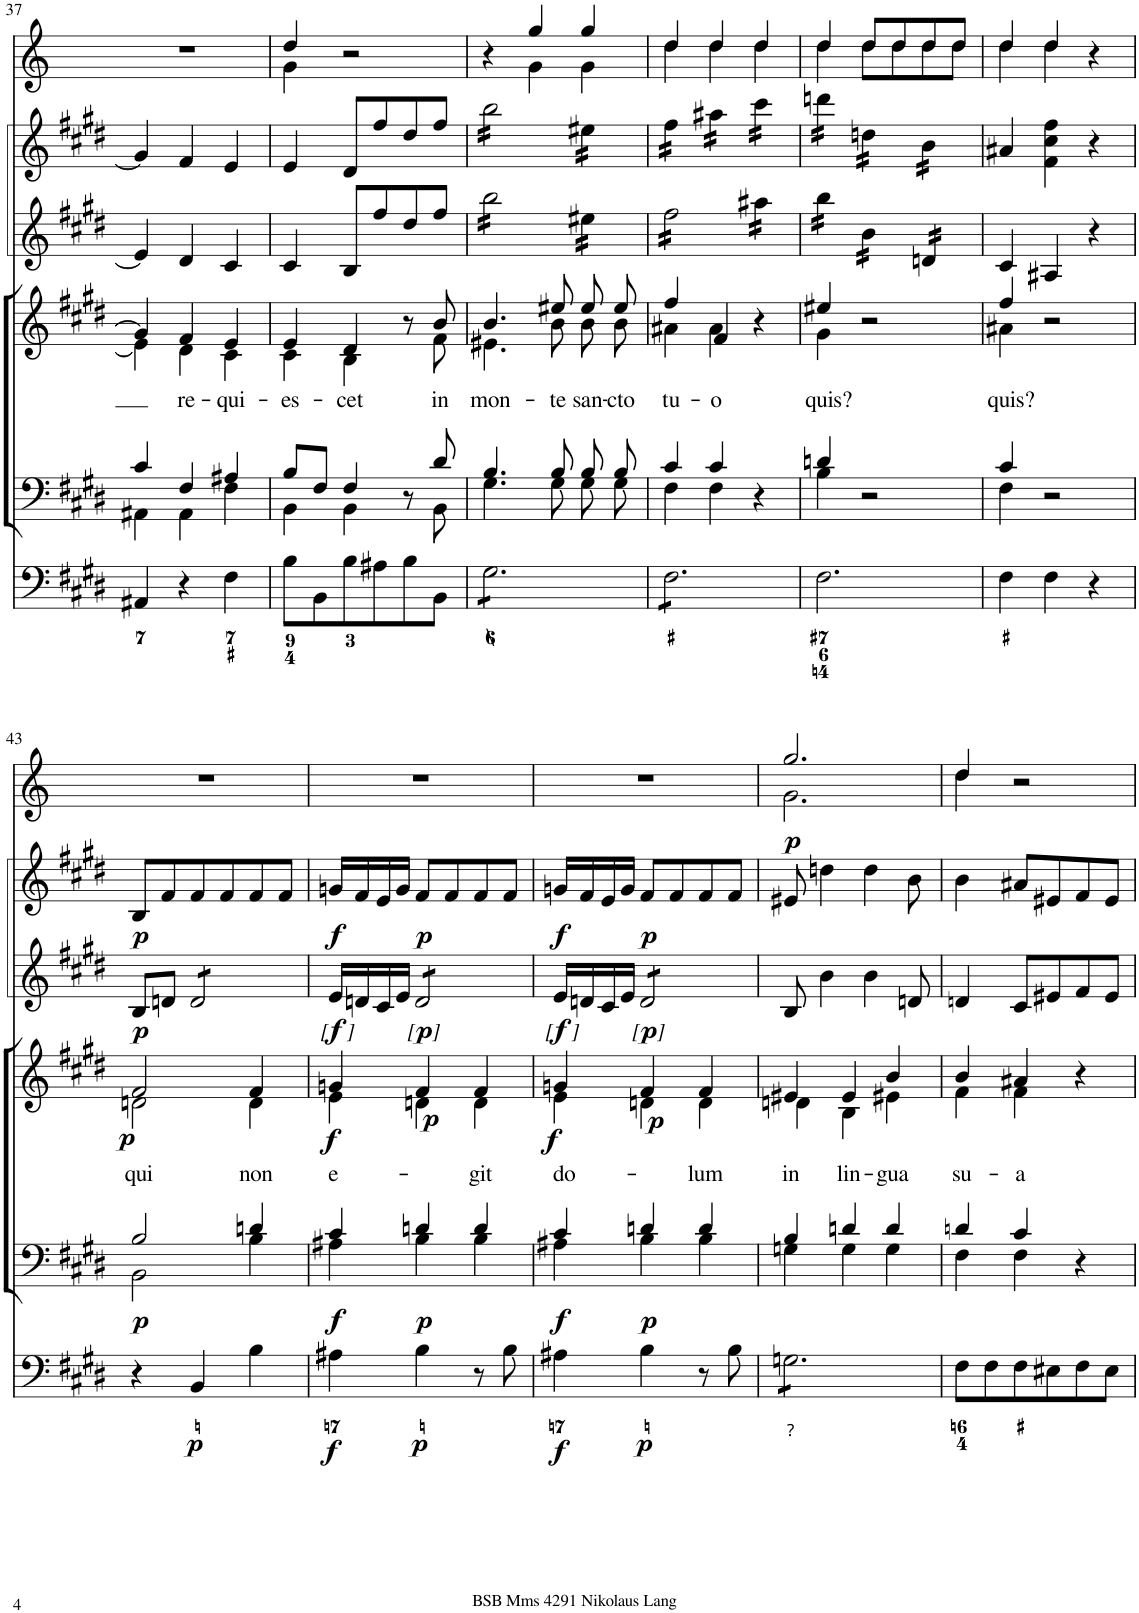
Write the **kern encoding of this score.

**kern	**dynam	**kern	**dynam	**kern	**text	**dynam	**kern	**dynam	**kern	**dynam	**kern	**dynam
*part6	*part6	*part5	*part5	*part4	*part4	*part4	*part3	*part3	*part2	*part2	*part1	*part1
*staff6	*staff6	*staff5	*staff5	*staff4	*staff4	*staff4	*staff3	*staff3	*staff2	*staff2	*staff1	*staff1
*I"Organ	*	*I"Voice	*	*I"Voice	*	*	*I"Violin	*	*I"Violin	*	*I"Corni in E	*
*	*	*	*	*	*	*	*I'Vln	*	*I'Vln	*	*	*
!!LO:PB:g=z
*clefF4	*	*clefF4	*	*clefG2	*	*	*clefG2	*	*clefG2	*	*clefG2	*
*	*	*	*	*	*	*	*	*	*	*	*Trd5c8	*
*k[f#c#g#d#]	*	*k[f#c#g#d#]	*	*k[f#c#g#d#]	*	*	*k[f#c#g#d#]	*	*k[f#c#g#d#]	*	*k[]	*
*M3/4	*	*M3/4	*	*M3/4	*	*	*M3/4	*	*M3/4	*	*M3/4	*
=37	=37	=37	=37	=37	=37	=37	=37	=37	=37	=37	=37	=37
*	*	*^	*	*^	*	*	*	*	*	*	*	*
4AA#X/	.	4c#/	4AA#X\	.	4g#/]	4e\]	.	.	4e/]	.	4g#/]	.	2.r	.
!	!	!	!	!	!	!	!LO:LY:b	!	!	!	!	!	!	!
4r	.	4F#/	4AA#\	.	4f#/	4d#\	re-	.	4d#/	.	4f#/	.	.	.
!	!	!	!	!	!	!	!LO:LY:b	!	!	!	!	!	!	!
4F#\	.	4A#X/	4F#\	.	4e/	4c#\	-qui-	.	4c#/	.	4e/	.	.	.
=38	=38	=38	=38	=38	=38	=38	=38	=38	=38	=38	=38	=38	=38	=38
!	!	!	!	!	!	!	!LO:LY:b	!	!	!	!	!	!	!
*	*	*	*	*	*	*	*	*	*	*	*	*	*^	*
8B\L	.	8B/L	4BB\	.	4e/	4c#\	-es-	.	4c#/	.	4e/	.	4dd/	4g\	.
8BB\	.	8F#/J	.	.	.	.	.	.	.	.	.	.	.	.	.
!	!	!	!	!	!	!	!LO:LY:b	!	!	!	!	!	!	!	!
8B\	.	4F#/	4BB\	.	4d#/	4B\	-cet	.	8B/L	.	8d#/L	.	2r	2ryy	.
8A#X\	.	.	.	.	.	.	.	.	8ff#/	.	8ff#/	.	.	.	.
8B\	.	8r	8ryy	.	8r	8ryy	.	.	8dd#/	.	8dd#/	.	.	.	.
!	!	!	!	!	!	!	!LO:LY:b	!	!	!	!	!	!	!	!
8BB\J	.	8d#/	8BB\	.	8b/	8f#\	in	.	8ff#/J	.	8ff#/J	.	.	.	.
=39	=39	=39	=39	=39	=39	=39	=39	=39	=39	=39	=39	=39	=39	=39	=39
!	!	!	!	!	!	!	!LO:LY:b	!	!	!	!	!	!	!	!
*tremolo	*	*	*	*	*	*	*	*	*	*	*	*	*	*	*
*	*	*	*	*	*	*	*	*	*tremolo	*	*	*	*	*	*
*	*	*	*	*	*	*	*	*	*	*	*tremolo	*	*	*	*
8G#\L	.	4.B/	4.G#\	.	4.b/	4.e#X\	mon-	.	16bb\LL	.	16bb\LL	.	4r	4ryy	.
.	.	.	.	.	.	.	.	.	16bb\	.	16bb\	.	.	.	.
8G#\	.	.	.	.	.	.	.	.	16bb\	.	16bb\	.	.	.	.
.	.	.	.	.	.	.	.	.	16bb\	.	16bb\	.	.	.	.
8G#\	.	.	.	.	.	.	.	.	16bb\	.	16bb\	.	4gg/	4g\	.
.	.	.	.	.	.	.	.	.	16bb\	.	16bb\	.	.	.	.
!	!	!	!	!	!	!	!LO:LY:b	!	!	!	!	!	!	!	!
8G#\	.	8B/	8G#\	.	8ee#X/	8b\	-te	.	16bb\	.	16bb\	.	.	.	.
.	.	.	.	.	.	.	.	.	16bb\JJ	.	16bb\JJ	.	.	.	.
!	!	!	!	!	!	!	!LO:LY:b	!	!	!	!	!	!	!	!
8G#\	.	8B/	8G#\	.	8ee#/L	8b\L	san-	.	16ee#X\LL	.	16ee#X\LL	.	4gg/	4g\	.
.	.	.	.	.	.	.	.	.	16ee#X\	.	16ee#X\	.	.	.	.
!	!	!	!	!	!	!	!LO:LY:b	!	!	!	!	!	!	!	!
8G#\J	.	8B/	8G#\	.	8ee#/J	8b\J	-cto	.	16ee#X\	.	16ee#X\	.	.	.	.
.	.	.	.	.	.	.	.	.	16ee#X\JJ	.	16ee#X\JJ	.	.	.	.
=40	=40	=40	=40	=40	=40	=40	=40	=40	=40	=40	=40	=40	=40	=40	=40
!	!	!	!	!	!	!	!LO:LY:b	!	!	!	!	!	!	!	!
8F#\L	.	4c#/	4F#\	.	4ff#/	4a#X\	tu-	.	16ff#\LL	.	16ff#\LL	.	4dd/	4dd\	.
.	.	.	.	.	.	.	.	.	16ff#\	.	16ff#\	.	.	.	.
8F#\	.	.	.	.	.	.	.	.	16ff#\	.	16ff#\	.	.	.	.
.	.	.	.	.	.	.	.	.	16ff#\	.	16ff#\JJ	.	.	.	.
!	!	!	!	!	!	!	!LO:LY:b	!	!	!	!	!	!	!	!
8F#\	.	4c#/	4F#\	.	4f#/	4a#\	-o	.	16ff#\	.	16aa#X\LL	.	4dd/	4dd\	.
.	.	.	.	.	.	.	.	.	16ff#\	.	16aa#X\	.	.	.	.
8F#\	.	.	.	.	.	.	.	.	16ff#\	.	16aa#X\	.	.	.	.
.	.	.	.	.	.	.	.	.	16ff#\JJ	.	16aa#X\JJ	.	.	.	.
8F#\	.	4r	4ryy	.	4r	4ryy	.	.	16aa#X\LL	.	16ccc#\LL	.	4dd/	4dd\	.
.	.	.	.	.	.	.	.	.	16aa#X\	.	16ccc#\	.	.	.	.
8F#\J	.	.	.	.	.	.	.	.	16aa#X\	.	16ccc#\	.	.	.	.
*Xtremolo	*	*	*	*	*	*	*	*	*	*	*	*	*	*	*
.	.	.	.	.	.	.	.	.	16aa#X\JJ	.	16ccc#\JJ	.	.	.	.
=41	=41	=41	=41	=41	=41	=41	=41	=41	=41	=41	=41	=41	=41	=41	=41
!	!	!	!	!	!	!	!LO:LY:b	!	!	!	!	!	!	!	!
2.F#\	.	4dn/	4B\	.	4ee#X/	4g#\	quis?	.	16bb\LL	.	16dddn\LL	.	4dd/	4dd\	.
.	.	.	.	.	.	.	.	.	16bb\	.	16dddn\	.	.	.	.
.	.	.	.	.	.	.	.	.	16bb\	.	16dddn\	.	.	.	.
.	.	.	.	.	.	.	.	.	16bb\JJ	.	16dddn\JJ	.	.	.	.
.	.	2r	2ryy	.	2r	2ryy	.	.	16b\LL	.	16ddn\LL	.	8dd/L	8dd\L	.
.	.	.	.	.	.	.	.	.	16b\	.	16ddn\	.	.	.	.
.	.	.	.	.	.	.	.	.	16b\	.	16ddn\	.	8dd/	8dd\	.
.	.	.	.	.	.	.	.	.	16b\JJ	.	16ddn\JJ	.	.	.	.
.	.	.	.	.	.	.	.	.	16dn/LL	.	16b\LL	.	8dd/	8dd\	.
.	.	.	.	.	.	.	.	.	16dn/	.	16b\	.	.	.	.
.	.	.	.	.	.	.	.	.	16dn/	.	16b\	.	8dd/J	8dd\J	.
.	.	.	.	.	.	.	.	.	16dn/JJ	.	16b\JJ	.	.	.	.
*	*	*	*	*	*	*	*	*	*	*	*Xtremolo	*	*	*	*
*	*	*	*	*	*	*	*	*	*Xtremolo	*	*	*	*	*	*
=42	=42	=42	=42	=42	=42	=42	=42	=42	=42	=42	=42	=42	=42	=42	=42
!	!	!	!	!	!	!	!LO:LY:b	!	!	!	!	!	!	!	!
4F#\	.	4c#/	4F#\	.	4ff#/	4a#X\	quis?	.	4c#/	.	4a#X/	.	4dd/	4dd\	.
4F#\	.	2r	2ryy	.	2r	2ryy	.	.	4A#X/	.	4f#\ 4cc#\ 4ff#\	.	4dd/	4dd\	.
4r	.	.	.	.	.	.	.	.	4r	.	4r	.	4r	4ryy	.
!!LO:LB:g=z
=43	=43	=43	=43	=43	=43	=43	=43	=43	=43	=43	=43	=43	=43	=43	=43
!	!	!	!	!LO:DY:b	!	!	!LO:LY:b	!LO:DY:b	!	!LO:DY:b	!	!LO:DY:b	!	!	!
*	*	*	*	*	*	*	*	*	*	*	*	*	*v	*v	*
4r	.	2B/	2BB\	p	2f#/	2dn\	qui	p	8B/L	p	8B/L	p	2.r	.
.	.	.	.	.	.	.	.	.	8dn/J	.	8f#/	.	.	.
!	!LO:DY:b	!	!	!	!	!	!	!	!	!	!	!	!	!
*	*	*	*	*	*	*	*	*	*tremolo	*	*	*	*	*
4BB/	p	.	.	.	.	.	.	.	8d/L	.	8f#/	.	.	.
.	.	.	.	.	.	.	.	.	8d/	.	8f#/	.	.	.
!	!	!	!	!	!	!	!LO:LY:b	!	!	!	!	!	!	!
4B\	.	4dn/	4B\	.	4f#/	4d\	non	.	8d/	.	8f#/	.	.	.
.	.	.	.	.	.	.	.	.	8d/J	.	8f#/J	.	.	.
*	*	*	*	*	*	*	*	*	*Xtremolo	*	*	*	*	*
=44	=44	=44	=44	=44	=44	=44	=44	=44	=44	=44	=44	=44	=44	=44
!	!LO:DY:b	!	!	!LO:DY:b	!	!	!LO:LY:b	!LO:DY:b	!	!LO:DY:b	!	!	!	!
!	!	!	!	!	!	!	!	!	!	!LO:DY:n=1:b	!	!	!	!
!	!	!	!	!	!	!	!	!	!	!LO:DY:n=2:b	!	!LO:DY:b	!	!
4A#X\	f	4c#/	4A#X\	f	4gn/	4e\	e-	f	16e/LL	other-dynamics f other-dynamics	16gn/LL	f	2.r	.
.	.	.	.	.	.	.	.	.	16dn/	.	16f#/	.	.	.
.	.	.	.	.	.	.	.	.	16c#/	.	16e/	.	.	.
.	.	.	.	.	.	.	.	.	16e/JJ	.	16g/JJ	.	.	.
!	!LO:DY:b	!	!	!LO:DY:b	!	!	!	!LO:DY:b	!	!LO:DY:n=3:b	!	!	!	!
!	!	!	!	!	!	!	!	!	!	!LO:DY:n=4:b	!	!	!	!
!	!	!	!	!	!	!	!	!	!	!LO:DY:n=5:b	!	!LO:DY:b	!	!
*	*	*	*	*	*	*	*	*	*tremolo	*	*	*	*	*
4B\	p	4dn/	4B\	p	4f#/	4dn\	.	p	8d/L	other-dynamics p other-dynamics	8f#/L	p	.	.
.	.	.	.	.	.	.	.	.	8d/	.	8f#/	.	.	.
!	!	!	!	!	!	!	!LO:LY:b	!	!	!	!	!	!	!
8r	.	4d/	4B\	.	4f#/	4d\	-git	.	8d/	.	8f#/	.	.	.
8B\	.	.	.	.	.	.	.	.	8d/J	.	8f#/J	.	.	.
*	*	*	*	*	*	*	*	*	*Xtremolo	*	*	*	*	*
=45	=45	=45	=45	=45	=45	=45	=45	=45	=45	=45	=45	=45	=45	=45
!	!LO:DY:b	!	!	!LO:DY:b	!	!	!LO:LY:b	!LO:DY:b	!	!LO:DY:b	!	!	!	!
!	!	!	!	!	!	!	!	!	!	!LO:DY:n=1:b	!	!	!	!
!	!	!	!	!	!	!	!	!	!	!LO:DY:n=2:b	!	!LO:DY:b	!	!
4A#X\	f	4c#/	4A#X\	f	4gn/	4e\	do-	f	16e/LL	other-dynamics f other-dynamics	16gn/LL	f	2.r	.
.	.	.	.	.	.	.	.	.	16dn/	.	16f#/	.	.	.
.	.	.	.	.	.	.	.	.	16c#/	.	16e/	.	.	.
.	.	.	.	.	.	.	.	.	16e/JJ	.	16g/JJ	.	.	.
!	!LO:DY:b	!	!	!LO:DY:b	!	!	!	!LO:DY:b	!	!LO:DY:n=3:b	!	!	!	!
!	!	!	!	!	!	!	!	!	!	!LO:DY:n=4:b	!	!	!	!
!	!	!	!	!	!	!	!	!	!	!LO:DY:n=5:b	!	!LO:DY:b	!	!
*	*	*	*	*	*	*	*	*	*tremolo	*	*	*	*	*
4B\	p	4dn/	4B\	p	4f#/	4dn\	.	p	8d/L	other-dynamics p other-dynamics	8f#/L	p	.	.
.	.	.	.	.	.	.	.	.	8d/	.	8f#/	.	.	.
!	!	!	!	!	!	!	!LO:LY:b	!	!	!	!	!	!	!
8r	.	4d/	4B\	.	4f#/	4d\	-lum	.	8d/	.	8f#/	.	.	.
8B\	.	.	.	.	.	.	.	.	8d/J	.	8f#/J	.	.	.
*	*	*	*	*	*	*	*	*	*Xtremolo	*	*	*	*	*
=46	=46	=46	=46	=46	=46	=46	=46	=46	=46	=46	=46	=46	=46	=46
!	!	!	!	!	!	!	!LO:LY:b	!	!	!	!	!	!	!LO:DY:b
*	*	*	*	*	*	*	*	*	*	*	*	*	*^	*
*tremolo	*	*	*	*	*	*	*	*	*	*	*	*	*	*	*
8Gn\L	.	4B/	4Gn\	.	4e#X/	4dn\	in	.	8B/	.	8e#X/	.	2.gg/	2.g\	p
8Gn\	.	.	.	.	.	.	.	.	4b\	.	4ddn\	.	.	.	.
!	!	!	!	!	!	!	!LO:LY:b	!	!	!	!	!	!	!	!
8Gn\	.	4dn/	4G\	.	4e#/	4B\	lin-	.	.	.	.	.	.	.	.
8Gn\	.	.	.	.	.	.	.	.	4b\	.	4dd\	.	.	.	.
!	!	!	!	!	!	!	!LO:LY:b	!	!	!	!	!	!	!	!
8Gn\	.	4d/	4G\	.	4b/	4e#X\	-gua	.	.	.	.	.	.	.	.
8Gn\J	.	.	.	.	.	.	.	.	8dn/	.	8b\	.	.	.	.
*Xtremolo	*	*	*	*	*	*	*	*	*	*	*	*	*	*	*
=47	=47	=47	=47	=47	=47	=47	=47	=47	=47	=47	=47	=47	=47	=47	=47
!	!	!	!	!	!	!	!LO:LY:b	!	!	!	!	!	!	!	!
8F#\L	.	4dn/	4F#\	.	4b/	4f#\	su-	.	4dn/	.	4b\	.	4dd/	4dd\	.
8F#\	.	.	.	.	.	.	.	.	.	.	.	.	.	.	.
!	!	!	!	!	!	!	!LO:LY:b	!	!	!	!	!	!	!	!
8F#\	.	4c#/	4F#\	.	4a#X/	4f#\	-a	.	8c#/L	.	8a#X/L	.	2r	2ryy	.
8E#X\	.	.	.	.	.	.	.	.	8e#X/	.	8e#X/	.	.	.	.
8F#\	.	4r	4ryy	.	4r	4ryy	.	.	8f#/	.	8f#/	.	.	.	.
8E#\J	.	.	.	.	.	.	.	.	8e#/J	.	8e#/J	.	.	.	.
*	*	*v	*v	*	*	*	*	*	*	*	*	*	*v	*v	*
*	*	*	*	*v	*v	*	*	*	*	*	*	*	*
=	=	=	=	=	=	=	=	=	=	=	=	=
*-	*-	*-	*-	*-	*-	*-	*-	*-	*-	*-	*-	*-
